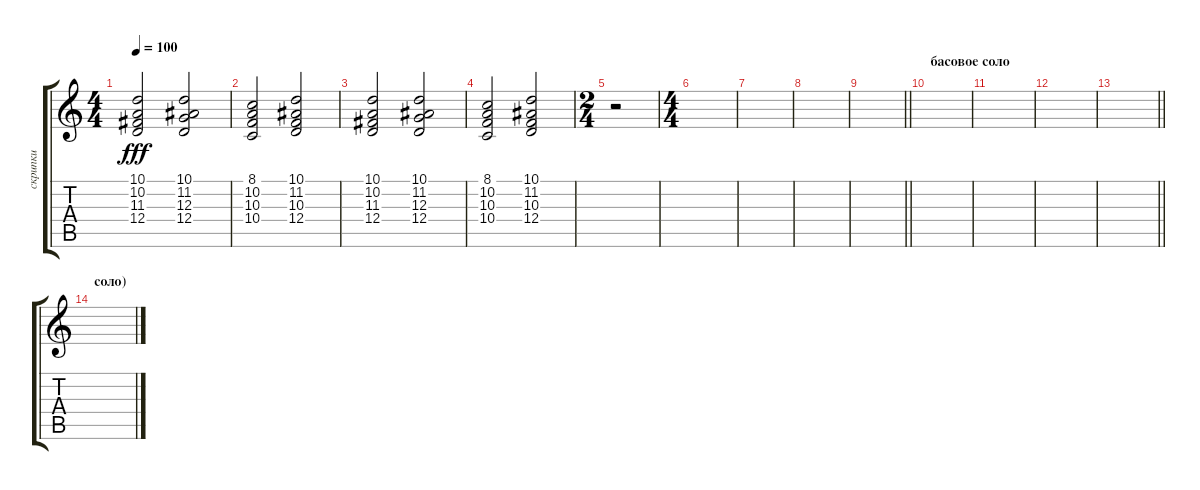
\track ("скрипки" "скрипки") {instrument stringensemble2}
\staff {score tabs}
\tuning (E4 B3 G3 D3 A2 E2) {hide}
\ts (4 4)
\tempo 100
\clef g2
\ks c
(10.1 10.2 11.3 12.4).2{dy fff} (10.1 11.2 12.3 12.4).2 |
(8.1 10.2 10.3 10.4).2 (10.1 11.2 10.3 12.4).2 |
(10.1 10.2 11.3 12.4).2 (10.1 11.2 12.3 12.4).2 |
(8.1 10.2 10.3 10.4).2 (10.1 11.2 10.3 12.4).2 |
\ts (2 4)
r.2 |
\ts (4 4)
|
|
|
\barLineRight lightlight
|
\section ("" "басовое соло")
|
|
|
\barLineRight lightlight
|
\section ("" "соло)")
